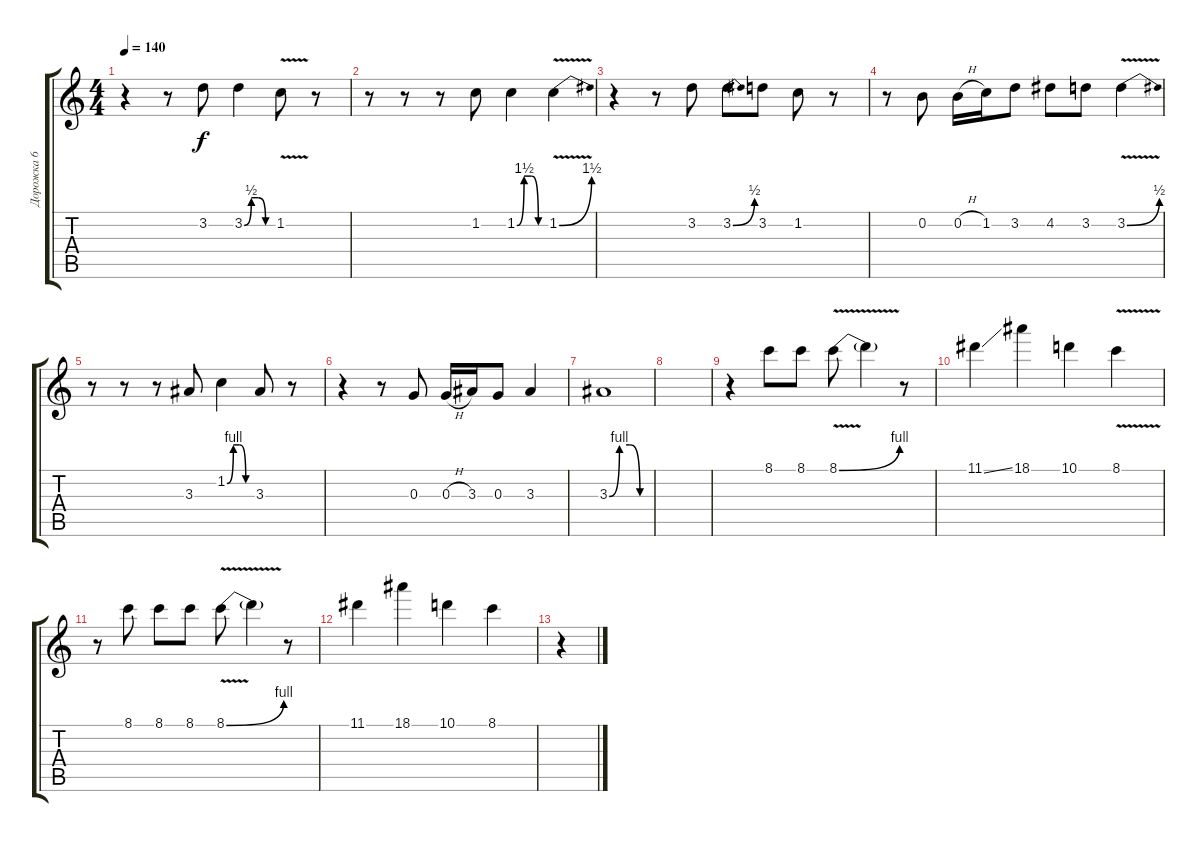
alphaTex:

\track ("Дорожка 6" "Дорожка 6") {instrument distortionguitar}
\staff {score tabs}
\tuning (E4 B3 G3 D3 A2 E2) {hide}
\ts (4 4)
\tempo 140
\clef g2
\ks c
r.4{dy f} r.8 3.2.8 3.2{be (custom 0 0 15 2 30 2 45 0 60 0)}.4 1.2{v}.8 r.8 |
r.8 r.8 r.8 1.2.8 1.2{be (custom 0 0 15 6 30 6 45 0 60 0)}.4 1.2{be (bend 0 0 60 6) v}.4 |
r.4 r.8 3.2.8 3.2{be (bend 0 0 60 2)}.8 3.2.8 1.2.8 r.8 |
r.8 0.2.8 0.2{h}.16 1.2.16 3.2.8 4.2.8 3.2.8 3.2{be (bend 0 0 60 2) v}.4 |
r.8 r.8 r.8 3.3.8 1.2{be (custom 0 0 15 4 30 4 45 0 60 0)}.4 3.3.8 r.8 |
r.4 r.8 0.3.8 0.3{h}.16 3.3.16 0.3.8 3.3.4 |
3.3{be (custom 0 0 15 4 30 4 45 0 60 0)}.1 |
|
r.4 8.1.8 8.1.8 8.1{be (bend 0 0 60 4) v}.8 8.1{t}.4 r.8 |
11.1{ss}.4 18.1.4 10.1.4 8.1{v}.4 |
r.8 8.1.8 8.1.8 8.1.8 8.1{be (bend 0 0 60 4) v}.8 8.1{t}.4 r.8 |
11.1.4 18.1.4 10.1.4 8.1.4 |
r.4
